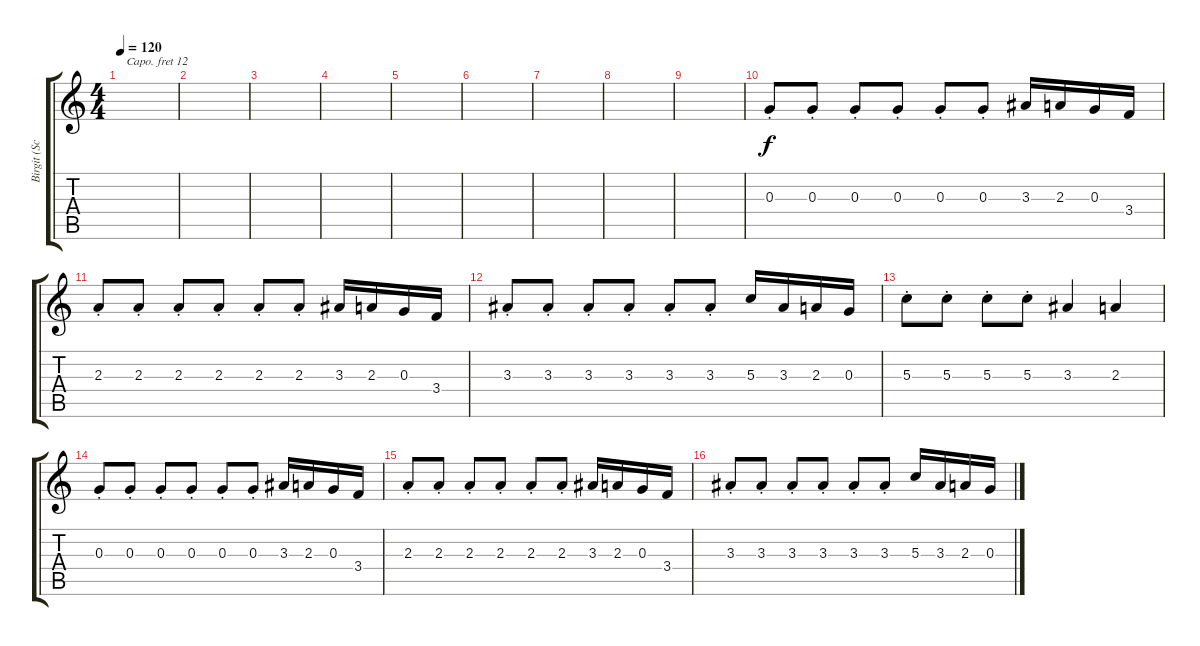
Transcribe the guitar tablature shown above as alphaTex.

\track ("Birgit (Schalmei)" "Birgit (Sc") {instrument baritonesax}
\staff {score tabs}
\capo 12
\tuning (E4 B3 G3 D3 A2 E2) {hide}
\ts (4 4)
\tempo 120
\clef g2
\ks c
|
|
|
|
|
|
|
|
|
0.3{st}.8 0.3{st}.8 0.3{st}.8 0.3{st}.8 0.3{st}.8 0.3{st}.8 3.3.16 2.3.16 0.3.16 3.4.16 |
2.3{st}.8 2.3{st}.8 2.3{st}.8 2.3{st}.8 2.3{st}.8 2.3{st}.8 3.3.16 2.3.16 0.3.16 3.4.16 |
3.3{st}.8 3.3{st}.8 3.3{st}.8 3.3{st}.8 3.3{st}.8 3.3{st}.8 5.3.16 3.3.16 2.3.16 0.3.16 |
5.3{st}.8 5.3{st}.8 5.3{st}.8 5.3{st}.8 3.3.4 2.3.4 |
0.3{st}.8 0.3{st}.8 0.3{st}.8 0.3{st}.8 0.3{st}.8 0.3{st}.8 3.3.16 2.3.16 0.3.16 3.4.16 |
2.3{st}.8 2.3{st}.8 2.3{st}.8 2.3{st}.8 2.3{st}.8 2.3{st}.8 3.3.16 2.3.16 0.3.16 3.4.16 |
3.3{st}.8 3.3{st}.8 3.3{st}.8 3.3{st}.8 3.3{st}.8 3.3{st}.8 5.3.16 3.3.16 2.3.16 0.3.16
